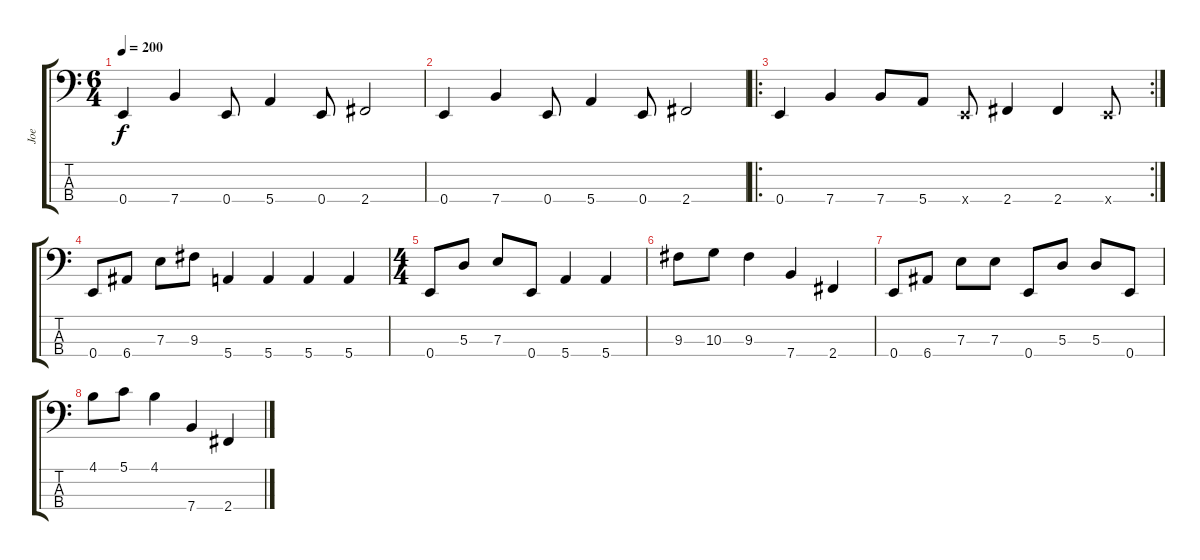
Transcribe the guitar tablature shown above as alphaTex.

\track ("Joe" "Joe") {instrument electricbassfinger}
\staff {score tabs}
\tuning (G2 D2 A1 E1) {hide}
\ts (6 4)
\tempo 200
\clef f4
\ks c
0.4.4{dy f} 7.4.4 0.4.8 5.4.4 0.4.8 2.4.2 |
0.4.4 7.4.4 0.4.8 5.4.4 0.4.8 2.4.2 |
\ro
\rc 2
0.4.4 7.4.4 7.4.8 5.4.8 0.4{x}.8 2.4.4 2.4.4 0.4{x}.8 |
0.4.8 6.4.8 7.3.8 9.3.8 5.4.4 5.4.4 5.4.4 5.4.4 |
\ts (4 4)
0.4.8 5.3.8 7.3.8 0.4.8 5.4.4 5.4.4 |
9.3.8 10.3.8 9.3.4 7.4.4 2.4.4 |
0.4.8 6.4.8 7.3.8 7.3.8 0.4.8 5.3.8 5.3.8 0.4.8 |
4.1.8 5.1.8 4.1.4 7.4.4 2.4.4
